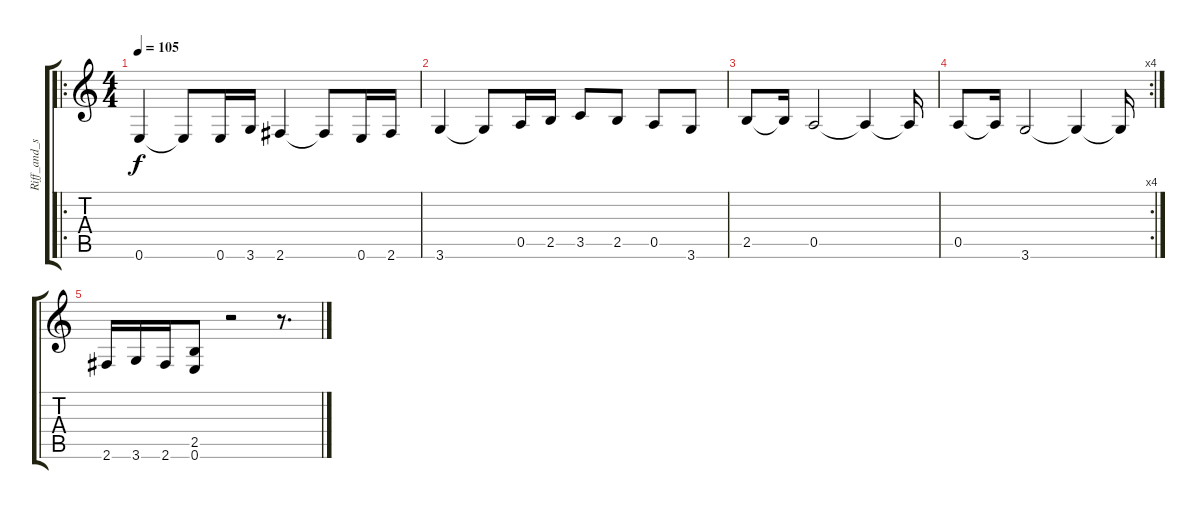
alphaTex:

\track ("Riff_and_solo(original)." "Riff_and_s") {instrument overdrivenguitar}
\staff {score tabs}
\tuning (E4 B3 G3 D3 A2 E2) {hide}
\ro
\ts (4 4)
\tempo 105
\clef g2
\ks c
0.6.4{dy f instrument overdrivenguitar} 0.6{t}.8 0.6.16 3.6.16 2.6.4 2.6{t}.8 0.6.16 2.6.16 |
3.6.4 3.6{t}.8 0.5.16 2.5.16 3.5.8 2.5.8 0.5.8 3.6.8 |
2.5.8 2.5{t}.16 0.5.2 0.5{t}.4 0.5{t}.16 |
\rc 4
0.5.8 0.5{t}.16 3.6.2 3.6{t}.4 3.6{t}.16 |
2.6.16 3.6.16 2.6.16 (2.5 0.6).8 r.2 r.8{d}
